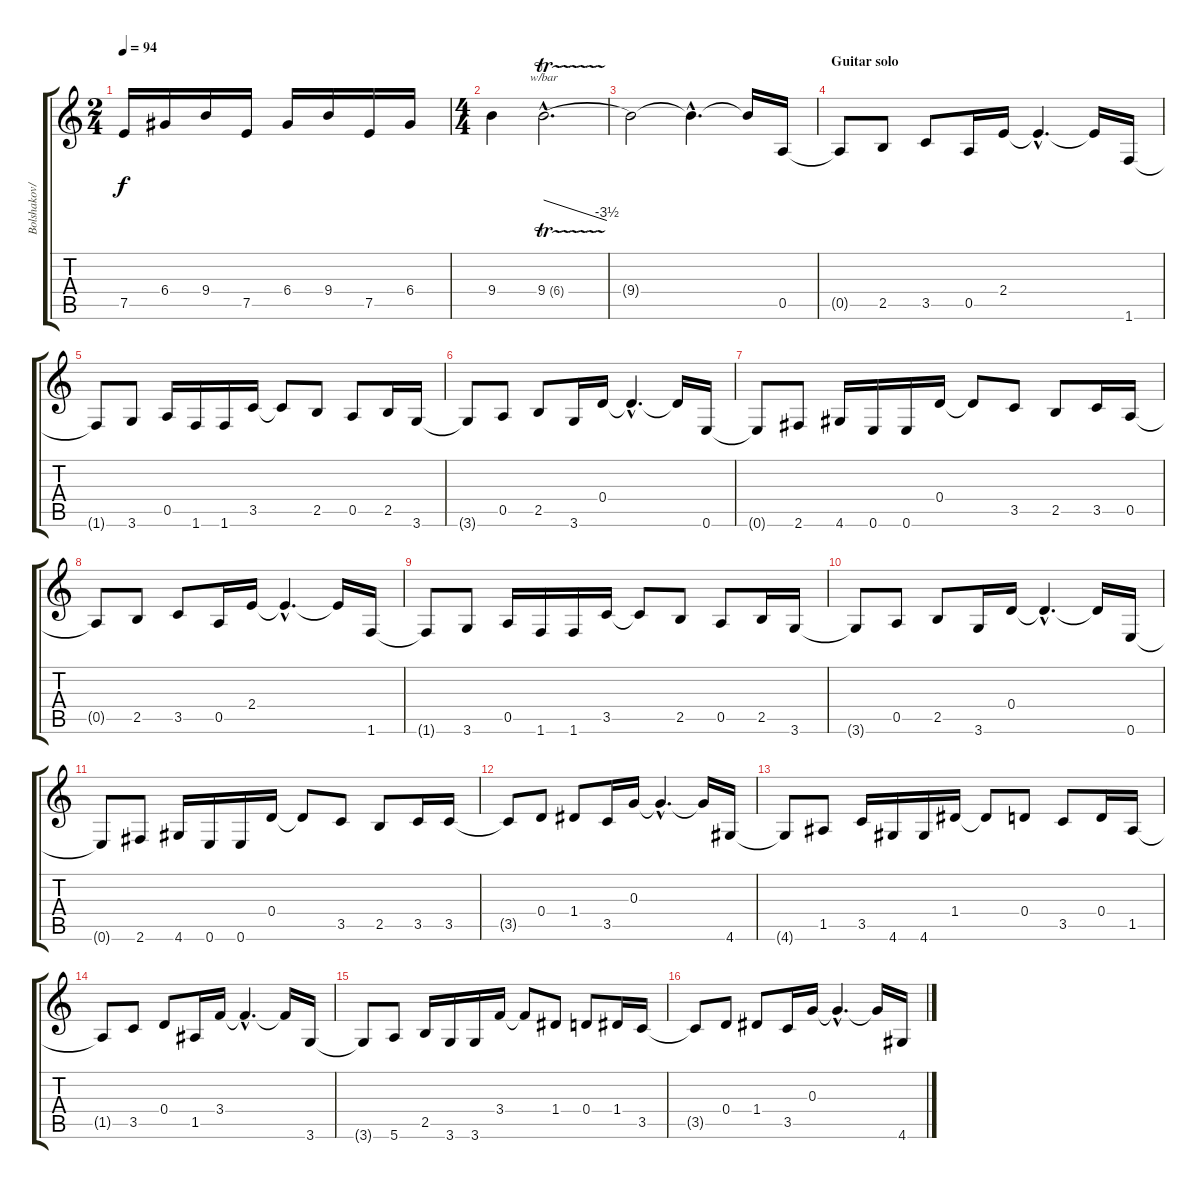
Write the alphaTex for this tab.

\track ("Bolshakov/Holstinin" "Bolshakov/") {instrument distortionguitar}
\staff {score tabs}
\tuning (E4 B3 G3 D3 A2 E2) {hide}
\ts (2 4)
\tempo 94
\clef g2
\ks c
7.5.16{dy f} 6.4.16 9.4.16 7.5.16 6.4.16 9.4.16 7.5.16 6.4.16 |
\ts (4 4)
9.4.4 9.4{tr (6 32) hac}.2{d tbe (dive default 0 0 60 -14)} |
9.4{t}.2 9.4{hac t}.4{d} 9.4{t}.16 0.5.16 |
\section ("" "Guitar solo")
0.5{t}.8 2.5.8 3.5.8 0.5.16 2.4.16 2.4{hac t}.4{d} 2.4{t}.16 1.6.16 |
1.6{t}.8 3.6.8 0.5.16 1.6.16 1.6.16 3.5.16 3.5{t}.8 2.5.8 0.5.8 2.5.16 3.6.16 |
3.6{t}.8 0.5.8 2.5.8 3.6.16 0.4.16 0.4{hac t}.4{d} 0.4{t}.16 0.6.16 |
0.6{t}.8 2.6.8 4.6.16 0.6.16 0.6.16 0.4.16 0.4{t}.8 3.5.8 2.5.8 3.5.16 0.5.16 |
0.5{t}.8 2.5.8 3.5.8 0.5.16 2.4.16 2.4{hac t}.4{d} 2.4{t}.16 1.6.16 |
1.6{t}.8 3.6.8 0.5.16 1.6.16 1.6.16 3.5.16 3.5{t}.8 2.5.8 0.5.8 2.5.16 3.6.16 |
3.6{t}.8 0.5.8 2.5.8 3.6.16 0.4.16 0.4{hac t}.4{d} 0.4{t}.16 0.6.16 |
0.6{t}.8 2.6.8 4.6.16 0.6.16 0.6.16 0.4.16 0.4{t}.8 3.5.8 2.5.8 3.5.16 3.5.16 |
3.5{t}.8 0.4.8 1.4.8 3.5.16 0.3.16 0.3{hac t}.4{d} 0.3{t}.16 4.6.16 |
4.6{t}.8 1.5.8 3.5.16 4.6.16 4.6.16 1.4.16 1.4{t}.8 0.4.8 3.5.8 0.4.16 1.5.16 |
1.5{t}.8 3.5.8 0.4.8 1.5.16 3.4.16 3.4{hac t}.4{d} 3.4{t}.16 3.6.16 |
3.6{t}.8 5.6.8 2.5.16 3.6.16 3.6.16 3.4.16 3.4{t}.8 1.4.8 0.4.8 1.4.16 3.5.16 |
3.5{t}.8 0.4.8 1.4.8 3.5.16 0.3.16 0.3{hac t}.4{d} 0.3{t}.16 4.6.16
